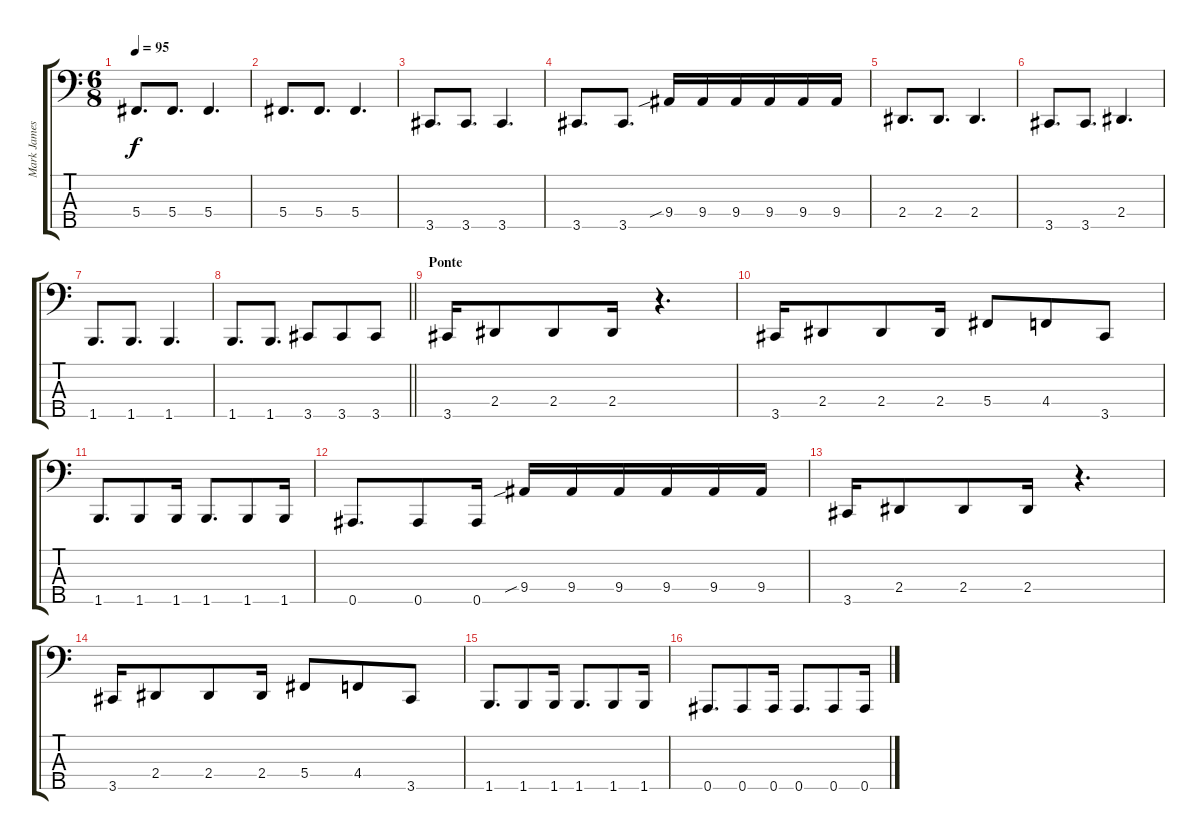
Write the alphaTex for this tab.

\track ("Mark James" "Mark James") {instrument electricbassfinger}
\staff {score tabs}
\tuning (Gb2 Db2 Ab1 Db1 Bb0) {hide}
\ts (6 8)
\tempo 95
\clef f4
\ks c
5.4.8{d dy f} 5.4.8{d} 5.4.4{d} |
5.4.8{d} 5.4.8{d} 5.4.4{d} |
3.5.8{d} 3.5.8{d} 3.5.4{d} |
3.5.8{d} 3.5.8{d} 9.4{sib}.16 9.4.16 9.4.16 9.4.16 9.4.16 9.4.16 |
2.4.8{d} 2.4.8{d} 2.4.4{d} |
3.5.8{d} 3.5.8{d} 2.4.4{d} |
1.5.8{d} 1.5.8{d} 1.5.4{d} |
\barLineRight lightlight
1.5.8{d} 1.5.8{d} 3.5.8 3.5.8 3.5.8 |
\section ("" "Ponte")
3.5.16 2.4.8 2.4.8 2.4.16 r.4{d} |
3.5.16 2.4.8 2.4.8 2.4.16 5.4.8 4.4.8 3.5.8 |
1.5.8{d} 1.5.8 1.5.16 1.5.8{d} 1.5.8 1.5.16 |
0.5.8{d} 0.5.8 0.5.16 9.4{sib}.16 9.4.16 9.4.16 9.4.16 9.4.16 9.4.16 |
3.5.16 2.4.8 2.4.8 2.4.16 r.4{d} |
3.5.16 2.4.8 2.4.8 2.4.16 5.4.8 4.4.8 3.5.8 |
1.5.8{d} 1.5.8 1.5.16 1.5.8{d} 1.5.8 1.5.16 |
0.5.8{d} 0.5.8 0.5.16 0.5.8{d} 0.5.8 0.5.16
